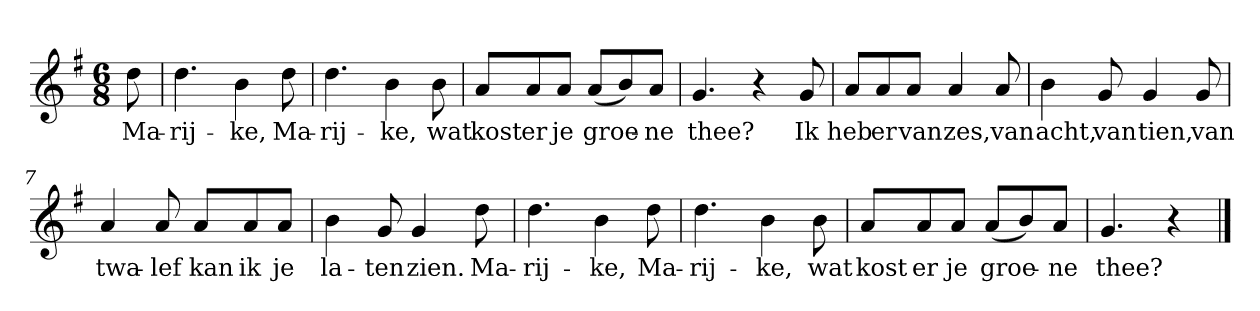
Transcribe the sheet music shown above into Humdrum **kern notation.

**kern	**text
*part1	*part1
*staff1	*staff1
*clefG2	*
*k[f#]	*
*G:	*
*M6/8	*
*MM120	*
=	=
8dd	Ma-
=1	=1
4.dd	-rij-
4b	-ke,
8dd	Ma-
=2	=2
4.dd	-rij-
4b	-ke,
8b	wat
=3	=3
8a/L	kost
8a/	er
8a/J	je
(8a/L	groe-
8b/)	.
8a/J	-ne
=4	=4
4.g	thee?
4r	.
8g	Ik
=5	=5
8a/L	heb
8a/	er
8a/J	van
4a	zes,
8a	van
=6	=6
4b	acht,
8g	van
4g	tien,
8g	van
=7	=7
4a	twa-
8a	-lef
8a/L	kan
8a/	ik
8a/J	je
=8	=8
4b	la-
8g	-ten
4g	zien.
8dd	Ma-
=9	=9
4.dd	-rij-
4b	-ke,
8dd	Ma-
=10	=10
4.dd	-rij-
4b	-ke,
8b	wat
=11	=11
8a/L	kost
8a/	er
8a/J	je
(8a/L	groe-
8b/)	.
8a/J	-ne
=12	=12
4.g	thee?
4r	.
==	==
*-	*-
